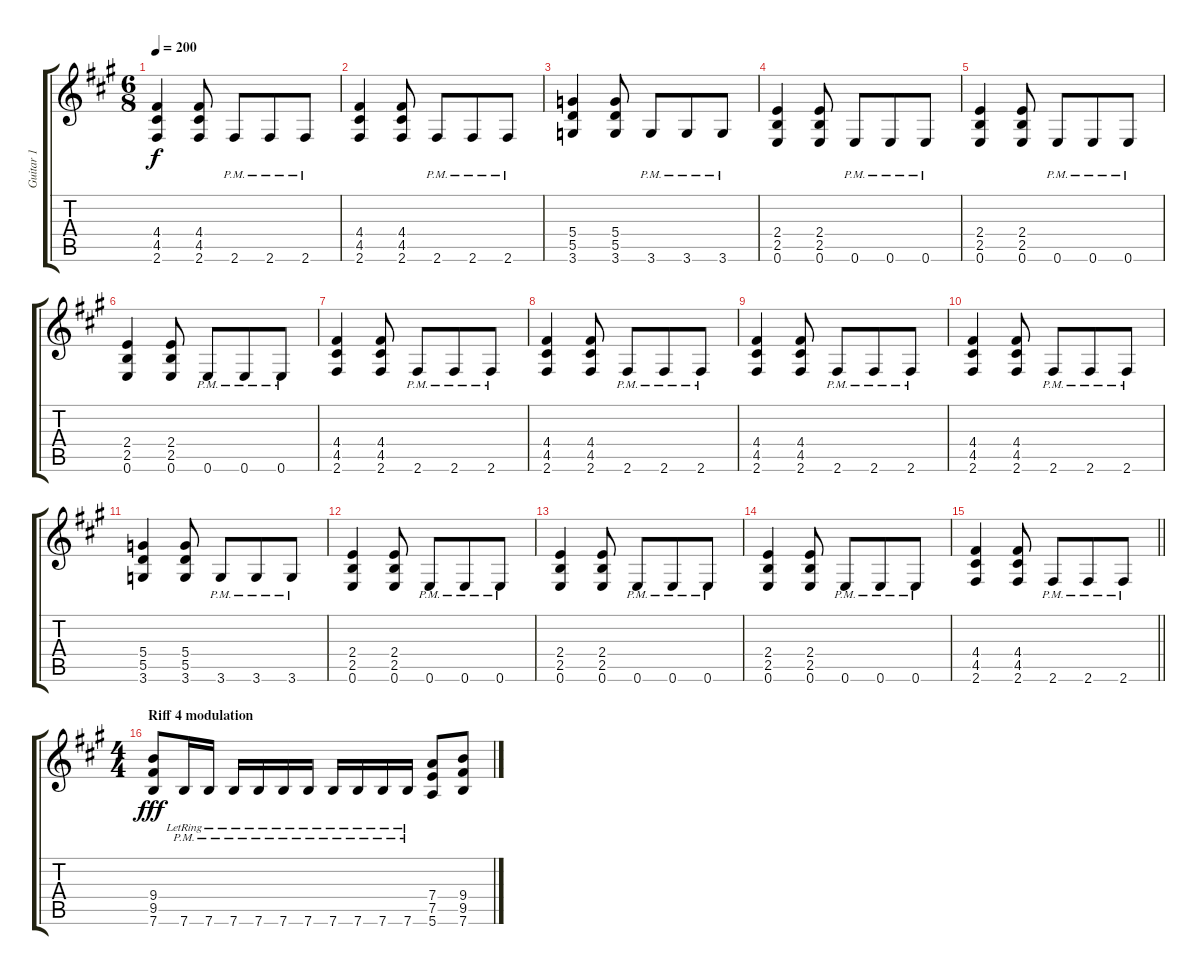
\track ("Guitar 1" "Guitar 1") {instrument distortionguitar}
\staff {score tabs}
\tuning (E4 B3 G3 D3 A2 E2) {hide}
\ts (6 8)
\tempo 200
\clef g2
\ks f#minor
(4.4 4.5 2.6).4{dy f} (4.4 4.5 2.6).8 2.6{pm}.8 2.6{pm}.8 2.6{pm}.8 |
(4.4 4.5 2.6).4 (4.4 4.5 2.6).8 2.6{pm}.8 2.6{pm}.8 2.6{pm}.8 |
(5.4 5.5 3.6).4 (5.4 5.5 3.6).8 3.6{pm}.8 3.6{pm}.8 3.6{pm}.8 |
(2.4 2.5 0.6).4 (2.4 2.5 0.6).8 0.6{pm}.8 0.6{pm}.8 0.6{pm}.8 |
(2.4 2.5 0.6).4 (2.4 2.5 0.6).8 0.6{pm}.8 0.6{pm}.8 0.6{pm}.8 |
(2.4 2.5 0.6).4 (2.4 2.5 0.6).8 0.6{pm}.8 0.6{pm}.8 0.6{pm}.8 |
(4.4 4.5 2.6).4 (4.4 4.5 2.6).8 2.6{pm}.8 2.6{pm}.8 2.6{pm}.8 |
(4.4 4.5 2.6).4 (4.4 4.5 2.6).8 2.6{pm}.8 2.6{pm}.8 2.6{pm}.8 |
(4.4 4.5 2.6).4 (4.4 4.5 2.6).8 2.6{pm}.8 2.6{pm}.8 2.6{pm}.8 |
(4.4 4.5 2.6).4 (4.4 4.5 2.6).8 2.6{pm}.8 2.6{pm}.8 2.6{pm}.8 |
(5.4 5.5 3.6).4 (5.4 5.5 3.6).8 3.6{pm}.8 3.6{pm}.8 3.6{pm}.8 |
(2.4 2.5 0.6).4 (2.4 2.5 0.6).8 0.6{pm}.8 0.6{pm}.8 0.6{pm}.8 |
(2.4 2.5 0.6).4 (2.4 2.5 0.6).8 0.6{pm}.8 0.6{pm}.8 0.6{pm}.8 |
(2.4 2.5 0.6).4 (2.4 2.5 0.6).8 0.6{pm}.8 0.6{pm}.8 0.6{pm}.8 |
\barLineRight lightlight
(4.4 4.5 2.6).4 (4.4 4.5 2.6).8 2.6{pm}.8 2.6{pm}.8 2.6{pm}.8 |
\ts (4 4)
\section ("" "Riff 4 modulation")
(9.4 9.5 7.6).8{dy fff} 7.6{pm lr}.16 7.6{pm lr}.16 7.6{pm lr}.16 7.6{pm lr}.16 7.6{pm lr}.16 7.6{pm lr}.16 7.6{pm lr}.16 7.6{pm lr}.16 7.6{pm lr}.16 7.6{pm lr}.16 (7.4 7.5 5.6).8 (9.4 9.5 7.6).8
